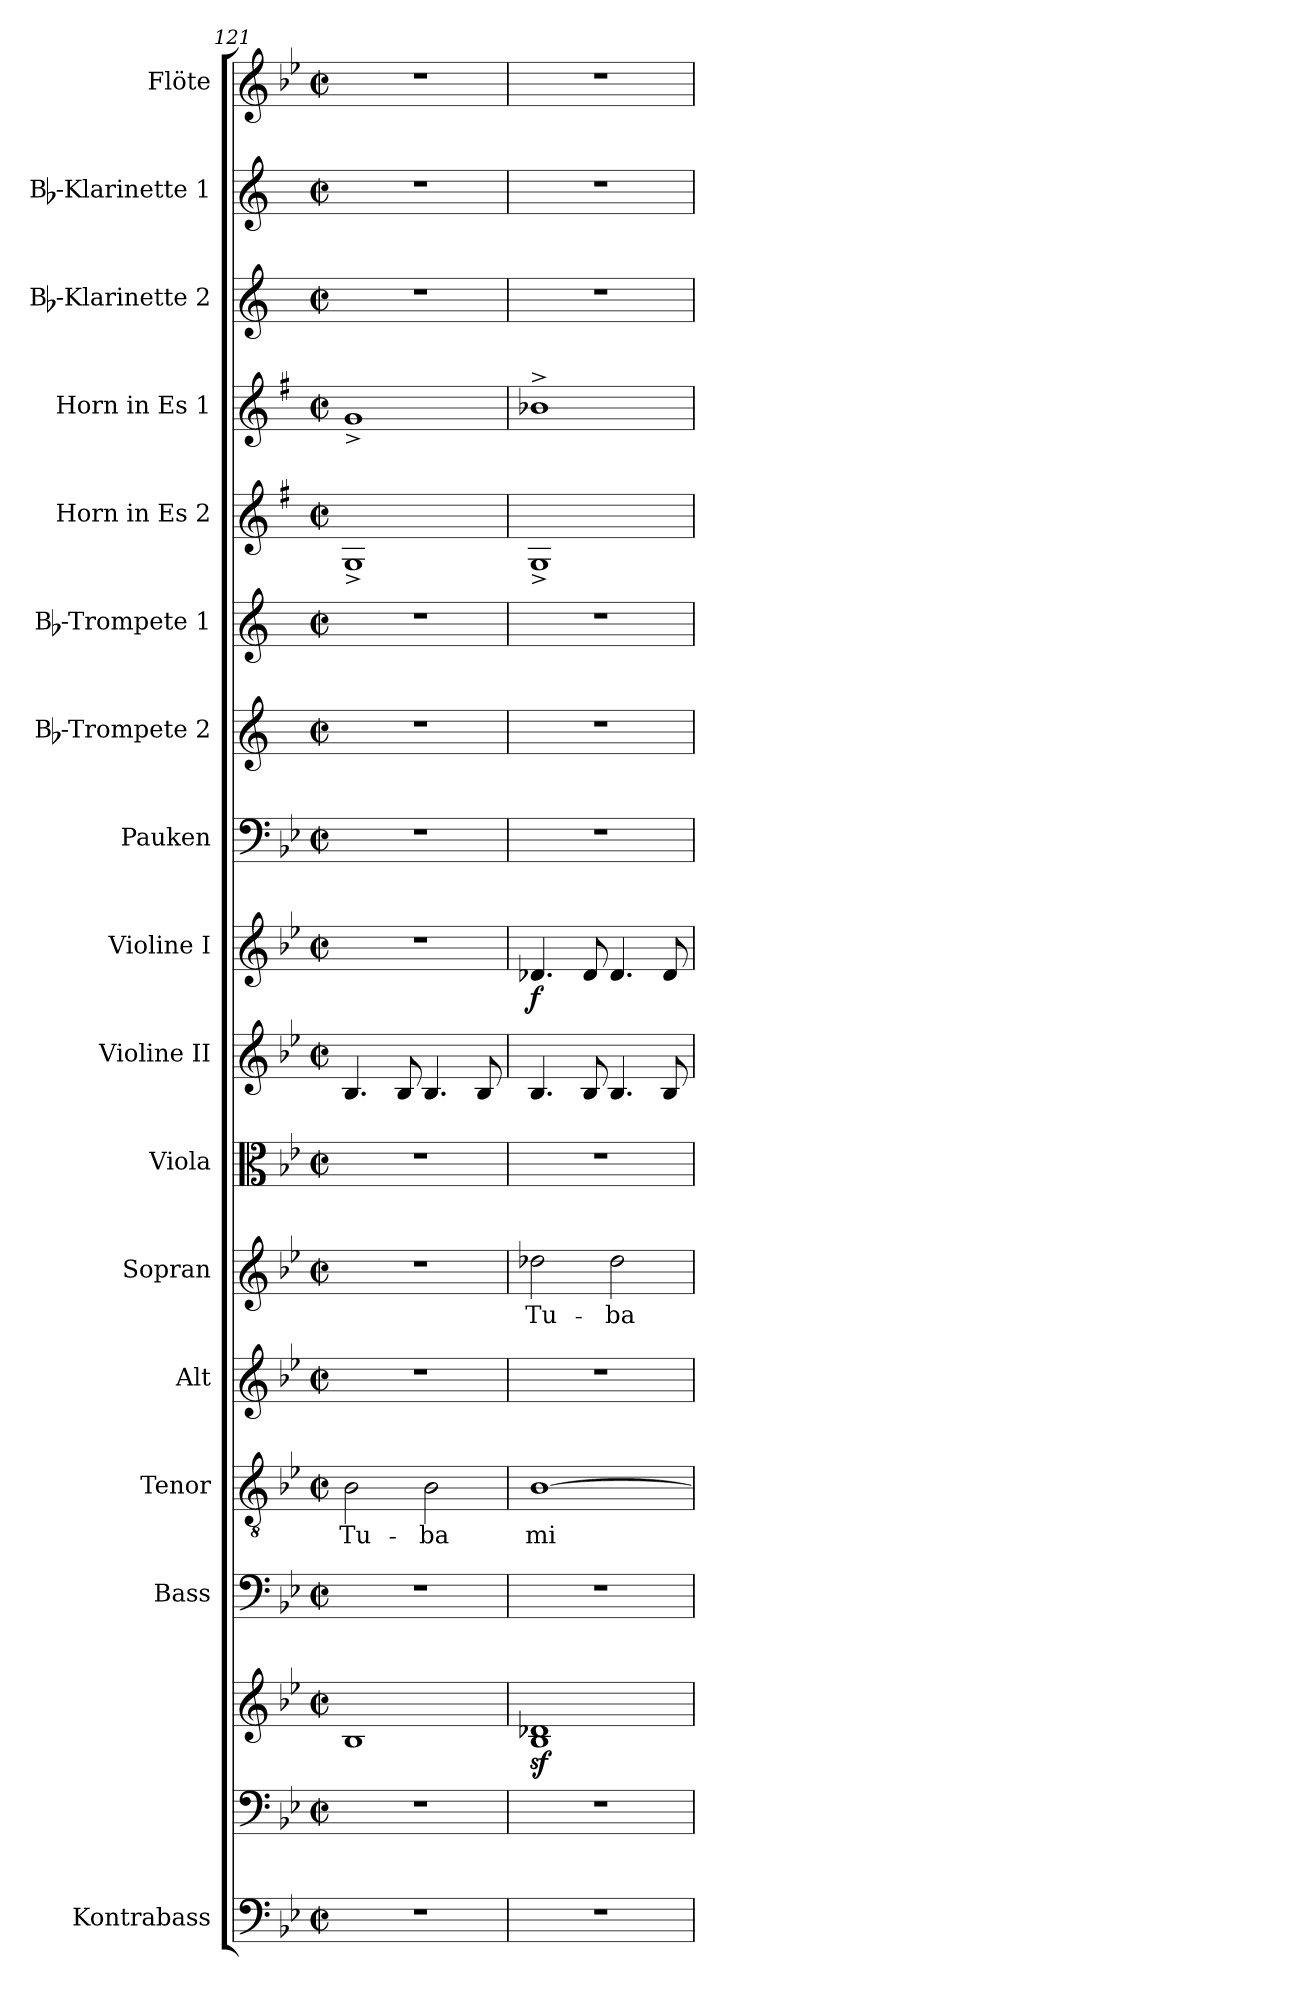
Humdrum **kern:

**kern	**kern	**kern	**kern	**kern	**text	**kern	**kern	**text	**kern	**kern	**kern	**dynam	**kern	**kern	**kern	**kern	**kern	**kern	**kern	**kern
*part17	*part16	*part16	*part15	*part14	*part14	*part13	*part12	*part12	*part11	*part10	*part9	*part9	*part8	*part7	*part6	*part5	*part4	*part3	*part2	*part1
*staff18	*staff17	*staff16	*staff15	*staff14	*staff14	*staff13	*staff12	*staff12	*staff11	*staff10	*staff9	*staff9	*staff8	*staff7	*staff6	*staff5	*staff4	*staff3	*staff2	*staff1
*I"Kontrabass	*	*	*I"Bass	*I"Tenor	*	*I"Alt	*I"Sopran	*	*I"Viola	*I"Violine II	*I"Violine I	*	*I"Pauken	*I"Bb-Trompete 2	*I"Bb-Trompete 1	*I"Horn in Es 2	*I"Horn in Es 1	*I"Bb-Klarinette 2	*I"Bb-Klarinette 1	*I"Flöte
*I'Kb.	*	*	*I'B.	*I'T.	*	*I'A.	*I'S.	*	*I'Vla.	*I'Vl. II	*I'Vl. I	*	*I'Pk.	*I'Bb Trp. 2	*I'Bb Trp. 1	*	*	*I'Bb Kl. 2	*I'Bb Kl. 1	*I'Fl.
*clefF4	*clefF4	*clefG2	*clefF4	*clefGv2	*	*clefG2	*clefG2	*	*clefC3	*clefG2	*clefG2	*	*clefF4	*clefG2	*clefG2	*clefG2	*clefG2	*clefG2	*clefG2	*clefG2
*ITrd7c12	*	*	*	*	*	*	*	*	*	*	*	*	*	*ITrd1c2	*ITrd1c2	*ITrd5c9	*ITrd5c9	*ITrd1c2	*ITrd1c2	*
*k[b-e-]	*k[b-e-]	*k[b-e-]	*k[b-e-]	*k[b-e-]	*	*k[b-e-]	*k[b-e-]	*	*k[b-e-]	*k[b-e-]	*k[b-e-]	*	*k[b-e-]	*k[b-e-]	*k[b-e-]	*k[b-e-]	*k[b-e-]	*k[b-e-]	*k[b-e-]	*k[b-e-]
*B-:	*B-:	*B-:	*B-:	*B-:	*	*B-:	*B-:	*	*B-:	*B-:	*B-:	*	*B-:	*B-:	*B-:	*B-:	*B-:	*B-:	*B-:	*B-:
*M2/2	*M2/2	*M2/2	*M2/2	*M2/2	*	*M2/2	*M2/2	*	*M2/2	*M2/2	*M2/2	*	*M2/2	*M2/2	*M2/2	*M2/2	*M2/2	*M2/2	*M2/2	*M2/2
*met(c|)	*met(c|)	*met(c|)	*met(c|)	*met(c|)	*	*met(c|)	*met(c|)	*	*met(c|)	*met(c|)	*met(c|)	*	*met(c|)	*met(c|)	*met(c|)	*met(c|)	*met(c|)	*met(c|)	*met(c|)	*met(c|)
=121	=121	=121	=121	=121	=121	=121	=121	=121	=121	=121	=121	=121	=121	=121	=121	=121	=121	=121	=121	=121
!	!	!	!	!	!LO:LY:b	!	!	!	!	!	!	!	!	!	!	!	!	!	!	!
1r	1r	1B-	1r	2B-\	Tu-	1r	1r	.	1r	4.B-/	1r	.	1r	1r	1r	1BB-^<	1B-^<	1r	1r	1r
.	.	.	.	.	.	.	.	.	.	8B-/	.	.	.	.	.	.	.	.	.	.
!	!	!	!	!	!LO:LY:b	!	!	!	!	!	!	!	!	!	!	!	!	!	!	!
.	.	.	.	2B-\	-ba	.	.	.	.	4.B-/	.	.	.	.	.	.	.	.	.	.
.	.	.	.	.	.	.	.	.	.	8B-/	.	.	.	.	.	.	.	.	.	.
=122	=122	=122	=122	=122	=122	=122	=122	=122	=122	=122	=122	=122	=122	=122	=122	=122	=122	=122	=122	=122
!	!	!	!	!	!LO:LY:b	!	!	!LO:LY:b	!	!	!	!LO:DY:b	!	!	!	!	!	!	!	!
1r	1r	1B-z< 1d-Xz<	1r	[1B-	mi-	1r	2dd-X\	Tu-	1r	4.B-/	4.d-X/	f	1r	1r	1r	1BB-^<	1d-X^<	1r	1r	1r
.	.	.	.	.	.	.	.	.	.	8B-/	8d-/	.	.	.	.	.	.	.	.	.
!	!	!	!	!	!	!	!	!LO:LY:b	!	!	!	!	!	!	!	!	!	!	!	!
.	.	.	.	.	.	.	2dd-\	-ba	.	4.B-/	4.d-/	.	.	.	.	.	.	.	.	.
.	.	.	.	.	.	.	.	.	.	8B-/	8d-/	.	.	.	.	.	.	.	.	.
=	=	=	=	=	=	=	=	=	=	=	=	=	=	=	=	=	=	=	=	=
*-	*-	*-	*-	*-	*-	*-	*-	*-	*-	*-	*-	*-	*-	*-	*-	*-	*-	*-	*-	*-
